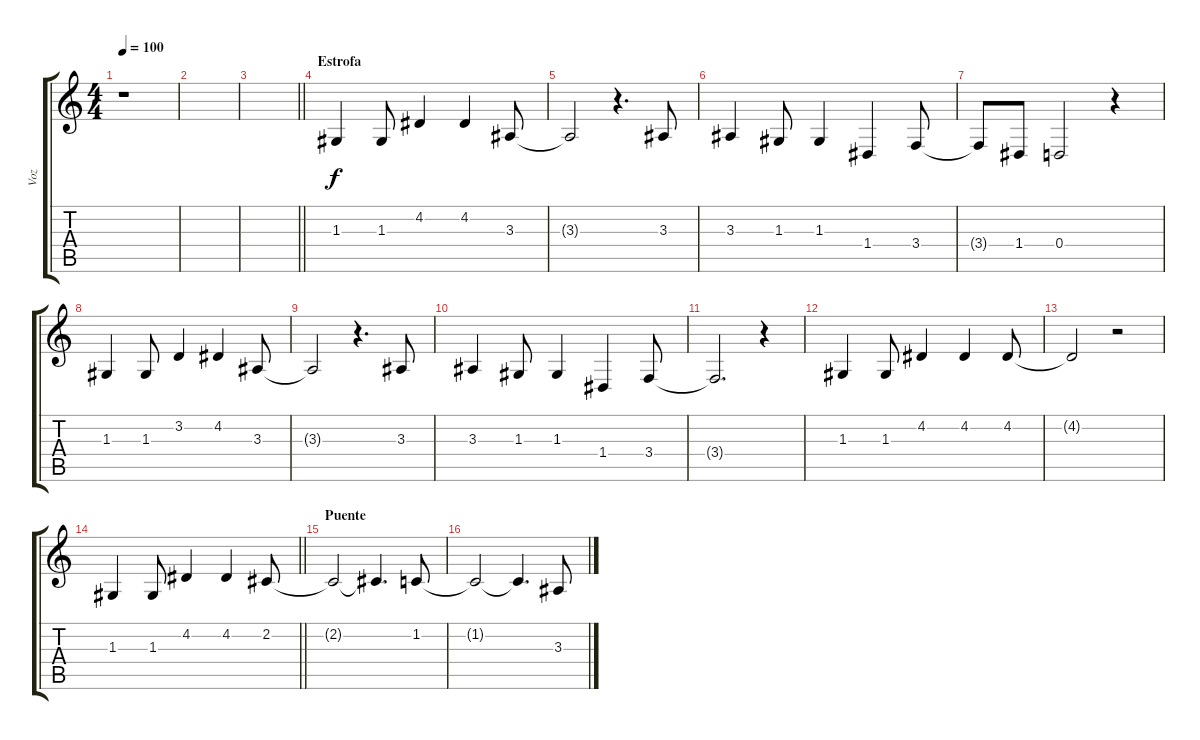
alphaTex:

\track ("Voz" "Voz") {instrument oboe}
\staff {score tabs}
\tuning (E4 B3 G3 D3 A2 E2) {hide}
\ts (4 4)
\tempo 100
\clef g2
\ks c
r.1{dy f} |
|
\barLineRight lightlight
|
\section ("" "Estrofa")
1.3.4 1.3.8 4.2.4 4.2.4 3.3.8 |
3.3{t}.2 r.4{d} 3.3.8 |
3.3.4 1.3.8 1.3.4 1.4.4 3.4.8 |
3.4{t}.8 1.4.8 0.4.2 r.4 |
1.3.4 1.3.8 3.2.4 4.2.4 3.3.8 |
3.3{t}.2 r.4{d} 3.3.8 |
3.3.4 1.3.8 1.3.4 1.4.4 3.4.8 |
3.4{t}.2{d} r.4 |
1.3.4 1.3.8 4.2.4 4.2.4 4.2.8 |
4.2{t}.2 r.2 |
\barLineRight lightlight
1.3.4 1.3.8 4.2.4 4.2.4 2.2.8 |
\section ("" "Puente")
2.2{t}.2 2.2{t}.4{d} 1.2.8 |
1.2{t}.2 1.2{t}.4{d} 3.3.8
